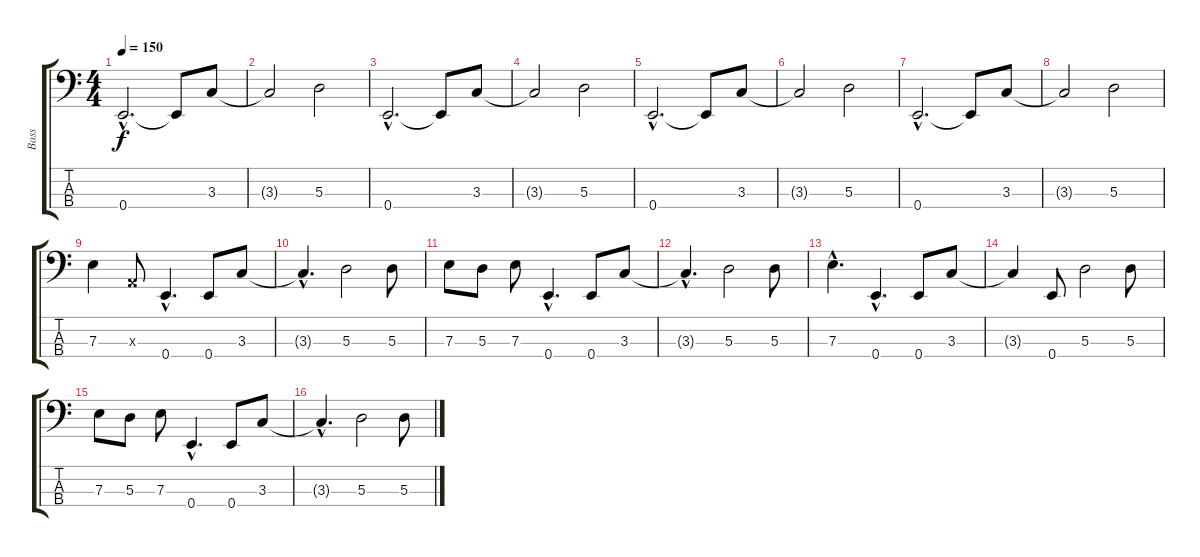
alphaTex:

\track ("Bass" "Bass") {instrument electricbassfinger}
\staff {score tabs}
\tuning (G2 D2 A1 E1) {hide}
\ts (4 4)
\tempo 150
\clef f4
\ks c
0.4{hac}.2{d dy f} 0.4{t}.8 3.3.8 |
3.3{t}.2 5.3.2 |
0.4{hac}.2{d} 0.4{t}.8 3.3.8 |
3.3{t}.2 5.3.2 |
0.4{hac}.2{d} 0.4{t}.8 3.3.8 |
3.3{t}.2 5.3.2 |
0.4{hac}.2{d} 0.4{t}.8 3.3.8 |
3.3{t}.2 5.3.2 |
7.3.4 0.3{x}.8 0.4{hac}.4{d} 0.4.8 3.3.8 |
3.3{hac t}.4{d} 5.3.2 5.3.8 |
7.3.8 5.3.8 7.3.8 0.4{hac}.4{d} 0.4.8 3.3.8 |
3.3{hac t}.4{d} 5.3.2 5.3.8 |
7.3{hac}.4{d} 0.4{hac}.4{d} 0.4.8 3.3.8 |
3.3{t}.4 0.4.8 5.3.2 5.3.8 |
7.3.8 5.3.8 7.3.8 0.4{hac}.4{d} 0.4.8 3.3.8 |
3.3{hac t}.4{d} 5.3.2 5.3.8
